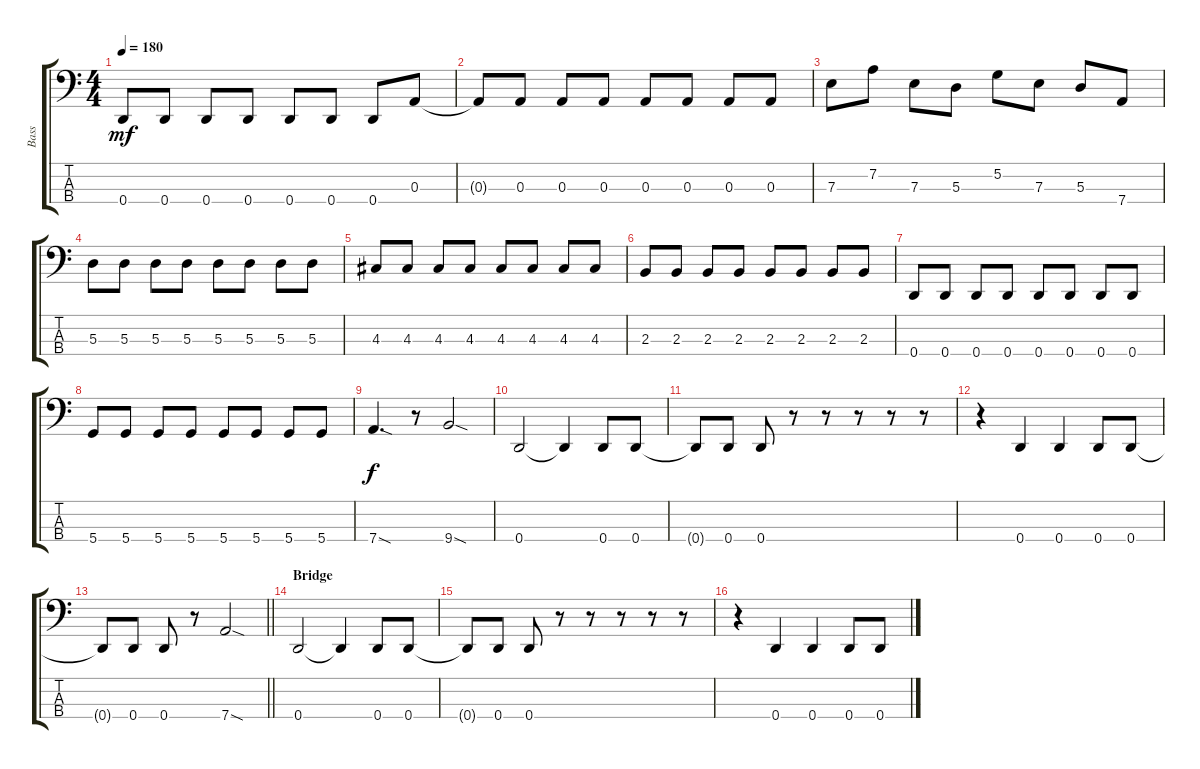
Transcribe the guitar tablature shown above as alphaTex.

\track ("Bass" "Bass") {instrument electricbassfinger}
\staff {score tabs}
\tuning (G2 D2 A1 D1) {hide}
\ts (4 4)
\tempo 180
\clef f4
\ks c
0.4{t}.8{dy mf} 0.4.8 0.4.8 0.4.8 0.4.8 0.4.8 0.4.8 0.3.8 |
0.3{t}.8 0.3.8 0.3.8 0.3.8 0.3.8 0.3.8 0.3.8 0.3.8 |
7.3.8 7.2.8 7.3.8 5.3.8 5.2.8 7.3.8 5.3.8 7.4.8 |
5.3.8 5.3.8 5.3.8 5.3.8 5.3.8 5.3.8 5.3.8 5.3.8 |
4.3.8 4.3.8 4.3.8 4.3.8 4.3.8 4.3.8 4.3.8 4.3.8 |
2.3.8 2.3.8 2.3.8 2.3.8 2.3.8 2.3.8 2.3.8 2.3.8 |
0.4.8 0.4.8 0.4.8 0.4.8 0.4.8 0.4.8 0.4.8 0.4.8 |
5.4.8 5.4.8 5.4.8 5.4.8 5.4.8 5.4.8 5.4.8 5.4.8 |
7.4{sod}.4{d dy f} r.8 9.4{sod}.2 |
0.4.2 0.4{t}.4 0.4.8 0.4.8 |
0.4{t}.8 0.4.8 0.4.8 r.8 r.8 r.8 r.8 r.8 |
r.4 0.4.4 0.4.4 0.4.8 0.4.8 |
\barLineRight lightlight
0.4{t}.8 0.4.8 0.4.8 r.8 7.4{sod}.2 |
\section ("" "Bridge")
0.4.2 0.4{t}.4 0.4.8 0.4.8 |
0.4{t}.8 0.4.8 0.4.8 r.8 r.8 r.8 r.8 r.8 |
r.4 0.4.4 0.4.4 0.4.8 0.4.8
